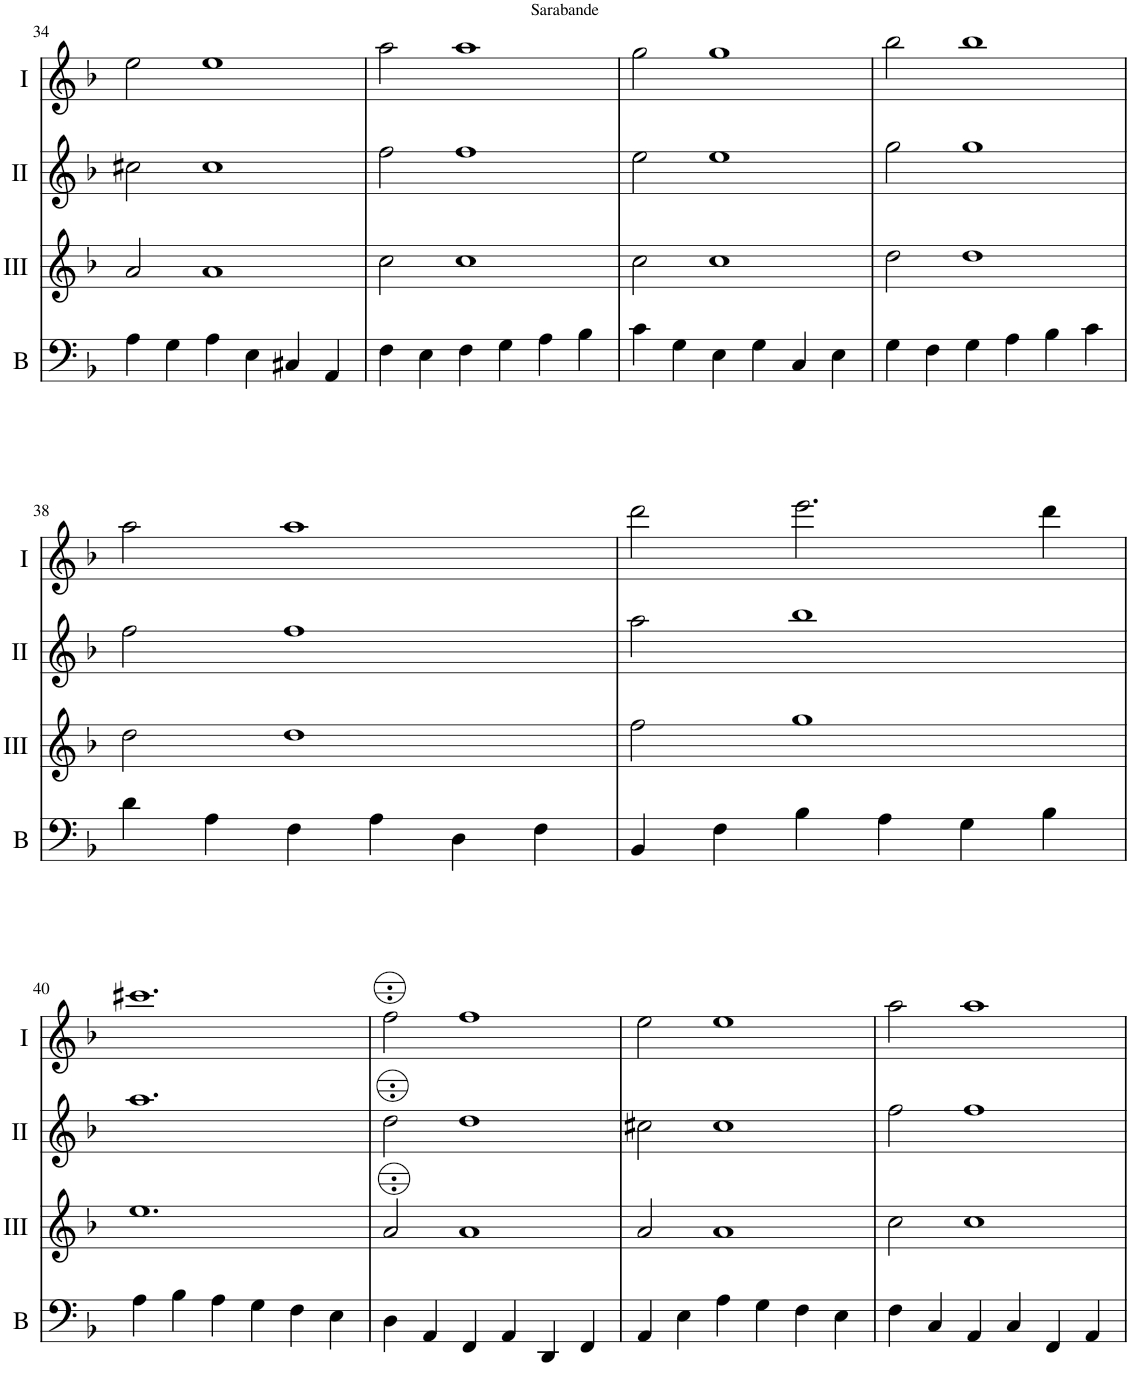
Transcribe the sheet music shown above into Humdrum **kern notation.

**kern	**kern	**kern	**kern
*part4	*part3	*part2	*part1
*staff4	*staff3	*staff2	*staff1
*I"Bass	*I"Acc. 3	*I"Acc. 2	*I"Acc. 1
*I'B	*	*	*
!!LO:PB:g=z
*clefF4	*clefG2	*clefG2	*clefG2
*Trd7c12	*	*	*
*k[b-]	*k[b-]	*k[b-]	*k[b-]
*M3/2	*M3/2	*M3/2	*M3/2
=34	=34	=34	=34
4A\	2a/	2cc#X\	2ee\
4G\	.	.	.
4A\	1a	1cc#	1ee
4E\	.	.	.
4C#X/	.	.	.
4AA/	.	.	.
=35	=35	=35	=35
4F\	2cc\	2ff\	2aa\
4E\	.	.	.
4F\	1cc	1ff	1aa
4G\	.	.	.
4A\	.	.	.
4B-\	.	.	.
=36	=36	=36	=36
4c\	2cc\	2ee\	2gg\
4G\	.	.	.
4E\	1cc	1ee	1gg
4G\	.	.	.
4C/	.	.	.
4E\	.	.	.
=37	=37	=37	=37
4G\	2dd\	2gg\	2bb-\
4F\	.	.	.
4G\	1dd	1gg	1bb-
4A\	.	.	.
4B-\	.	.	.
4c\	.	.	.
!!LO:LB:g=z
=38	=38	=38	=38
4d\	2dd\	2ff\	2aa\
4A\	.	.	.
4F\	1dd	1ff	1aa
4A\	.	.	.
4D\	.	.	.
4F\	.	.	.
=39	=39	=39	=39
4BB-/	2ff\	2aa\	2ddd\
4F\	.	.	.
4B-\	1gg	1bb-	2.eee\
4A\	.	.	.
4G\	.	.	.
4B-\	.	.	4ddd\
!!LO:LB:g=z
=40	=40	=40	=40
4A\	1.ee	1.aa	1.ccc#X
4B-\	.	.	.
4A\	.	.	.
4G\	.	.	.
4F\	.	.	.
4E\	.	.	.
=41	=41	=41	=41
4D\	2a/	2dd\	2ff\
4AA/	.	.	.
4FF/	1a	1dd	1ff
4AA/	.	.	.
4DD/	.	.	.
4FF/	.	.	.
=42	=42	=42	=42
4AA/	2a/	2cc#X\	2ee\
4E\	.	.	.
4A\	1a	1cc#	1ee
4G\	.	.	.
4F\	.	.	.
4E\	.	.	.
=43	=43	=43	=43
4F\	2cc\	2ff\	2aa\
4C/	.	.	.
4AA/	1cc	1ff	1aa
4C/	.	.	.
4FF/	.	.	.
4AA/	.	.	.
=	=	=	=
*-	*-	*-	*-
